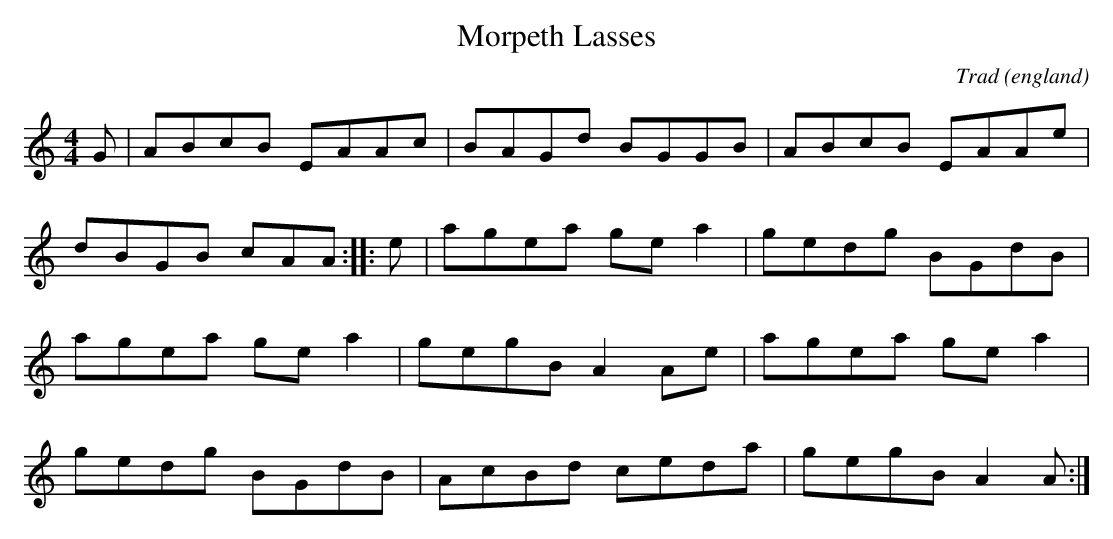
X:1
T:Morpeth Lasses
O:england
C:Trad
M:4/4
K:C
G|ABcB EAAc | BAGd BGGB| ABcB EAAe | dBGB cAA :: e| agea ge a2 |\
gedg BGdB | agea ge a2 |gegB A2 Ae | agea ge a2 |gedg BGdB |AcBd ceda|\
gegB A2 A:|
